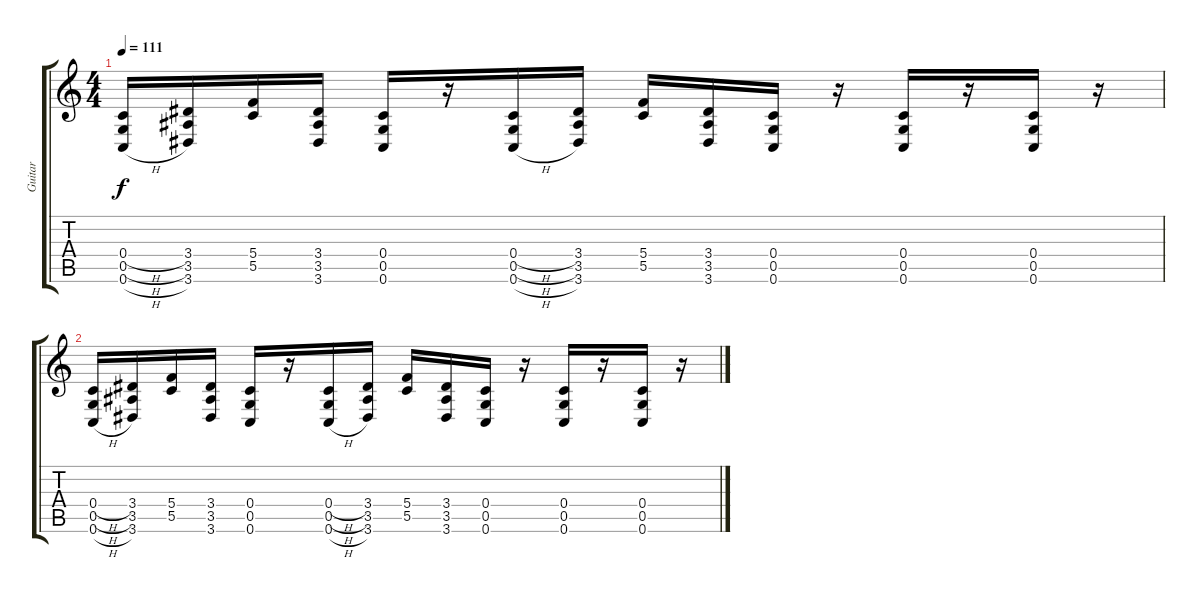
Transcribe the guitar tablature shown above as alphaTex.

\track ("Guitar" "Guitar") {instrument distortionguitar}
\staff {score tabs}
\tuning (D4 A3 F3 C3 G2 C2) {hide}
\ts (4 4)
\tempo 111
\clef g2
\ks c
(0.4{h} 0.5{h} 0.6{h}).16{dy f} (3.4 3.5 3.6).16 (5.4 5.5).16 (3.4 3.5 3.6).16 (0.4 0.5 0.6).16 r.16 (0.4{h} 0.5{h} 0.6{h}).16 (3.4 3.5 3.6).16 (5.4 5.5).16 (3.4 3.5 3.6).16 (0.4 0.5 0.6).16 r.16 (0.4 0.5 0.6).16 r.16 (0.4 0.5 0.6).16 r.16 |
(0.4{h} 0.5{h} 0.6{h}).16 (3.4 3.5 3.6).16 (5.4 5.5).16 (3.4 3.5 3.6).16 (0.4 0.5 0.6).16 r.16 (0.4{h} 0.5{h} 0.6{h}).16 (3.4 3.5 3.6).16 (5.4 5.5).16 (3.4 3.5 3.6).16 (0.4 0.5 0.6).16 r.16 (0.4 0.5 0.6).16 r.16 (0.4 0.5 0.6).16 r.16
